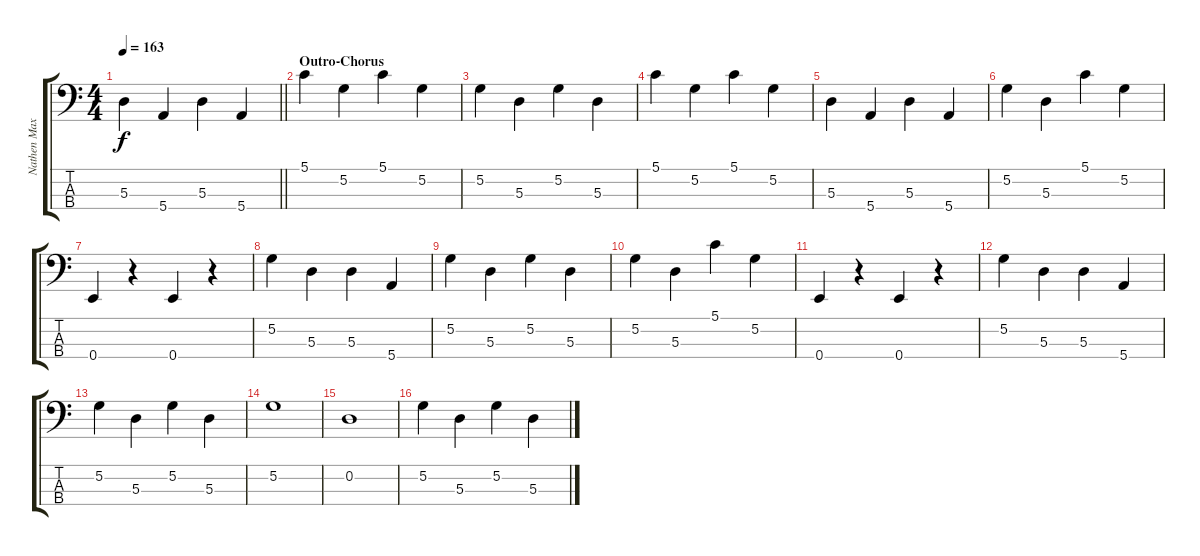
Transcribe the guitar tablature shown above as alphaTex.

\track ("Nathen Maxwell" "Nathen Max") {instrument electricbassfinger}
\staff {score tabs}
\tuning (G2 D2 A1 E1) {hide}
\ts (4 4)
\tempo 163
\clef f4
\barLineRight lightlight
\ks c
5.3.4{dy f} 5.4.4 5.3.4 5.4.4 |
\section ("" "Outro-Chorus")
5.1.4 5.2.4 5.1.4 5.2.4 |
5.2.4 5.3.4 5.2.4 5.3.4 |
5.1.4 5.2.4 5.1.4 5.2.4 |
5.3.4 5.4.4 5.3.4 5.4.4 |
5.2.4 5.3.4 5.1.4 5.2.4 |
0.4.4 r.4 0.4.4 r.4 |
5.2.4 5.3.4 5.3.4 5.4.4 |
5.2.4 5.3.4 5.2.4 5.3.4 |
5.2.4 5.3.4 5.1.4 5.2.4 |
0.4.4 r.4 0.4.4 r.4 |
5.2.4 5.3.4 5.3.4 5.4.4 |
5.2.4 5.3.4 5.2.4 5.3.4 |
5.2.1 |
0.2.1 |
5.2.4 5.3.4 5.2.4 5.3.4
